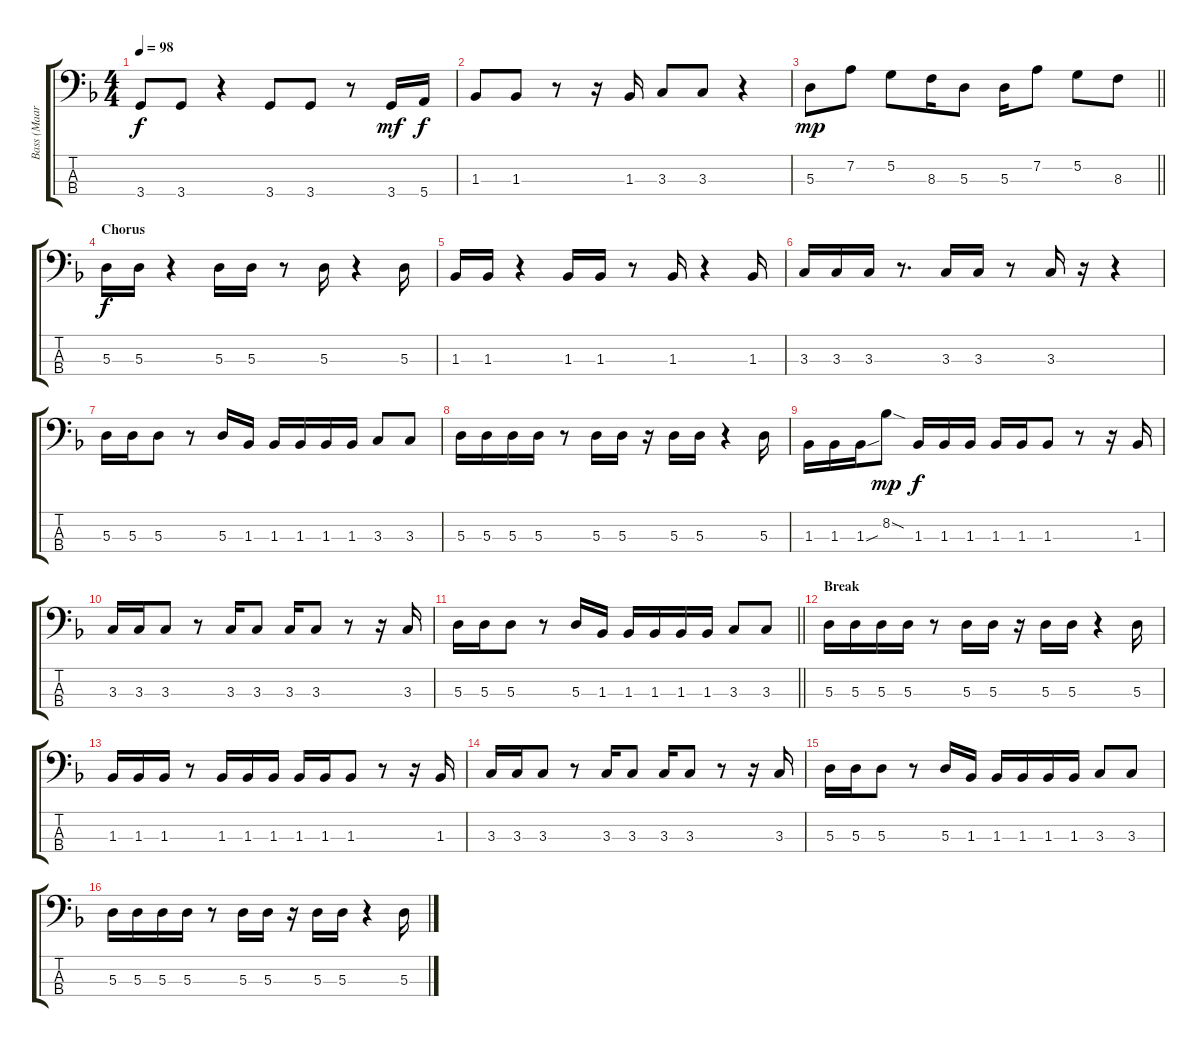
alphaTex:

\track ("Bass (Maarja)" "Bass (Maar") {instrument electricbassfinger}
\staff {score tabs}
\tuning (G2 D2 A1 E1) {hide}
\ts (4 4)
\tempo 98
\clef f4
\ks f
3.4.8{dy f} 3.4.8 r.4 3.4.8 3.4.8 r.8 3.4.16{dy mf} 5.4.16{dy f} |
1.3.8 1.3.8 r.8 r.16 1.3.16 3.3.8 3.3.8 r.4 |
\barLineRight lightlight
5.3.8{dy mp} 7.2.8 5.2.8 8.3.16 5.3.8 5.3.16 7.2.8 5.2.8 8.3.8 |
\section ("" "Chorus")
5.3.16{dy f volume 12} 5.3.16 r.4 5.3.16 5.3.16 r.8 5.3.16 r.4 5.3.16 |
1.3.16 1.3.16 r.4 1.3.16 1.3.16 r.8 1.3.16 r.4 1.3.16 |
3.3.16 3.3.16 3.3.16 r.8{d} 3.3.16 3.3.16 r.8 3.3.16 r.16 r.4 |
5.3.16 5.3.16 5.3.8 r.8 5.3.16 1.3.16 1.3.16 1.3.16 1.3.16 1.3.16 3.3.8 3.3.8 |
5.3.16 5.3.16 5.3.16 5.3.16 r.8 5.3.16 5.3.16 r.16 5.3.16 5.3.16 r.4 5.3.16 |
1.3.16 1.3.16 1.3{sou}.16 8.2{sod}.8{dy mp} 1.3.16{dy f} 1.3.16 1.3.16 1.3.16 1.3.16 1.3.8 r.8 r.16 1.3.16 |
3.3.16 3.3.16 3.3.8 r.8 3.3.16 3.3.8 3.3.16 3.3.8 r.8 r.16 3.3.16 |
\barLineRight lightlight
5.3.16 5.3.16 5.3.8 r.8 5.3.16 1.3.16 1.3.16 1.3.16 1.3.16 1.3.16 3.3.8 3.3.8 |
\section ("" "Break")
5.3.16 5.3.16 5.3.16 5.3.16 r.8 5.3.16 5.3.16 r.16 5.3.16 5.3.16 r.4 5.3.16 |
1.3.16 1.3.16 1.3.16 r.8 1.3.16 1.3.16 1.3.16 1.3.16 1.3.16 1.3.8 r.8 r.16 1.3.16 |
3.3.16 3.3.16 3.3.8 r.8 3.3.16 3.3.8 3.3.16 3.3.8 r.8 r.16 3.3.16 |
5.3.16 5.3.16 5.3.8 r.8 5.3.16 1.3.16 1.3.16 1.3.16 1.3.16 1.3.16 3.3.8 3.3.8 |
5.3.16 5.3.16 5.3.16 5.3.16 r.8 5.3.16 5.3.16 r.16 5.3.16 5.3.16 r.4 5.3.16
